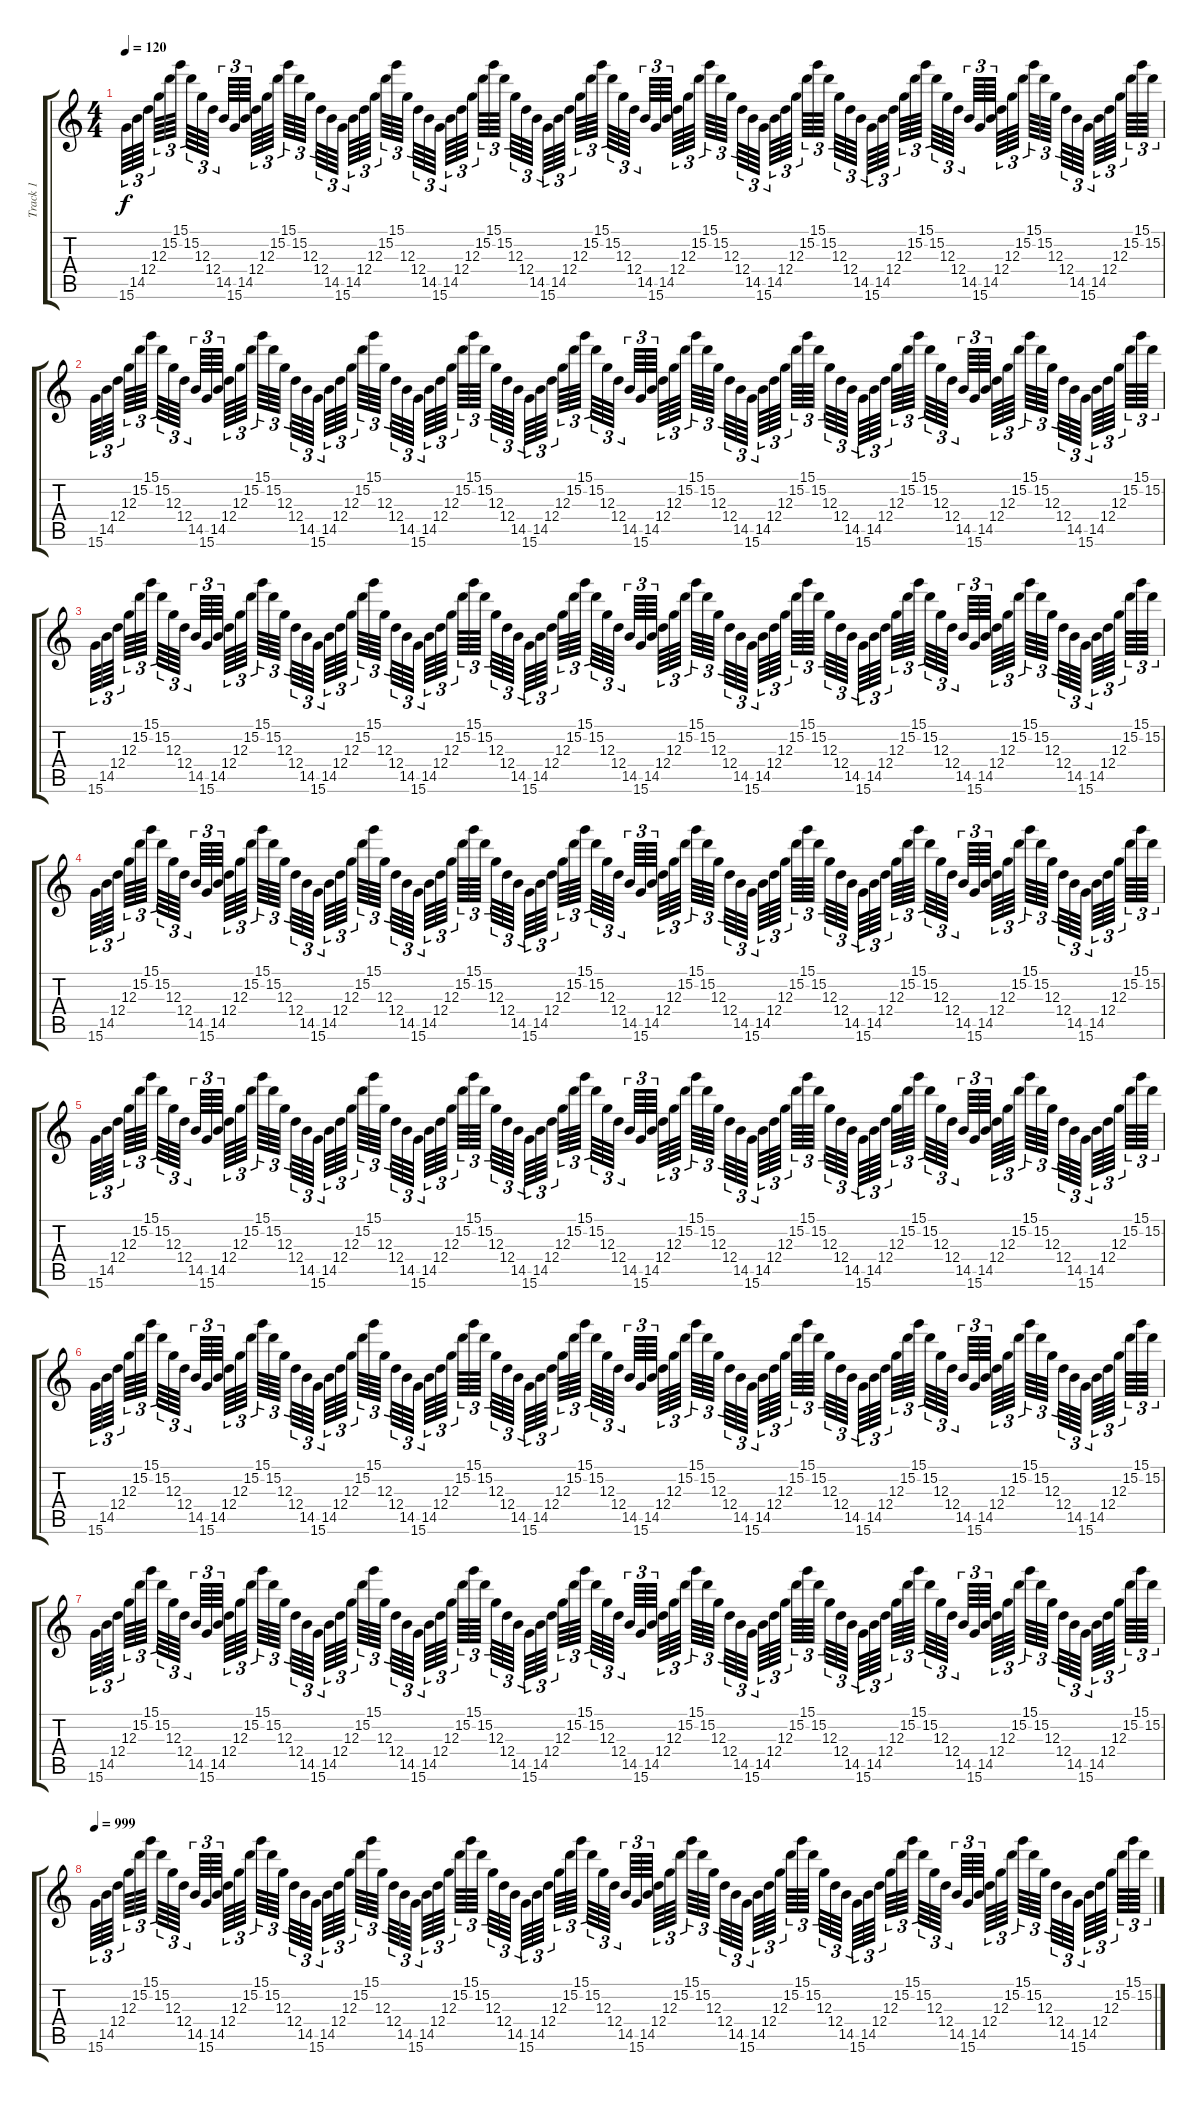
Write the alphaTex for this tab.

\track ("Track 1" "Track 1") {instrument overdrivenguitar}
\staff {score tabs}
\tuning (E4 B3 G3 D3 A2 E2) {hide}
\ts (4 4)
\tempo 120
\clef g2
\ks c
15.6.64{tu (3 2) dy f} 14.5.64{tu (3 2)} 12.4.64{tu (3 2) beam splitsecondary} 12.3.64{tu (3 2)} 15.2.64{tu (3 2)} 15.1.64{tu (3 2) beam splitsecondary} 15.2.64{tu (3 2)} 12.3.64{tu (3 2)} 12.4.64{tu (3 2) beam splitsecondary} 14.5.64{tu (3 2)} 15.6.64{tu (3 2)} 14.5.64{tu (3 2) beam splitsecondary} 12.4.64{tu (3 2)} 12.3.64{tu (3 2)} 15.2.64{tu (3 2) beam splitsecondary} 15.1.64{tu (3 2)} 15.2.64{tu (3 2)} 12.3.64{tu (3 2) beam splitsecondary} 12.4.64{tu (3 2)} 14.5.64{tu (3 2)} 15.6.64{tu (3 2) beam splitsecondary} 14.5.64{tu (3 2)} 12.4.64{tu (3 2)} 12.3.64{tu (3 2)} 15.2.64{tu (3 2)} 15.1.64{tu (3 2)} 12.3.64{tu (3 2) beam splitsecondary} 12.4.64{tu (3 2)} 14.5.64{tu (3 2)} 15.6.64{tu (3 2) beam splitsecondary} 14.5.64{tu (3 2)} 12.4.64{tu (3 2)} 12.3.64{tu (3 2) beam splitsecondary} 15.2.64{tu (3 2)} 15.1.64{tu (3 2)} 15.2.64{tu (3 2) beam splitsecondary} 12.3.64{tu (3 2)} 12.4.64{tu (3 2)} 14.5.64{tu (3 2) beam splitsecondary} 15.6.64{tu (3 2)} 14.5.64{tu (3 2)} 12.4.64{tu (3 2) beam splitsecondary} 12.3.64{tu (3 2)} 15.2.64{tu (3 2)} 15.1.64{tu (3 2) beam splitsecondary} 15.2.64{tu (3 2)} 12.3.64{tu (3 2)} 12.4.64{tu (3 2)} 14.5.64{tu (3 2)} 15.6.64{tu (3 2)} 14.5.64{tu (3 2) beam splitsecondary} 12.4.64{tu (3 2)} 12.3.64{tu (3 2)} 15.2.64{tu (3 2) beam splitsecondary} 15.1.64{tu (3 2)} 15.2.64{tu (3 2)} 12.3.64{tu (3 2) beam splitsecondary} 12.4.64{tu (3 2)} 14.5.64{tu (3 2)} 15.6.64{tu (3 2) beam splitsecondary} 14.5.64{tu (3 2)} 12.4.64{tu (3 2)} 12.3.64{tu (3 2) beam splitsecondary} 15.2.64{tu (3 2)} 15.1.64{tu (3 2)} 15.2.64{tu (3 2) beam splitsecondary} 12.3.64{tu (3 2)} 12.4.64{tu (3 2)} 14.5.64{tu (3 2) beam splitsecondary} 15.6.64{tu (3 2)} 14.5.64{tu (3 2)} 12.4.64{tu (3 2)} 12.3.64{tu (3 2)} 15.2.64{tu (3 2)} 15.1.64{tu (3 2) beam splitsecondary} 15.2.64{tu (3 2)} 12.3.64{tu (3 2)} 12.4.64{tu (3 2) beam splitsecondary} 14.5.64{tu (3 2)} 15.6.64{tu (3 2)} 14.5.64{tu (3 2) beam splitsecondary} 12.4.64{tu (3 2)} 12.3.64{tu (3 2)} 15.2.64{tu (3 2) beam splitsecondary} 15.1.64{tu (3 2)} 15.2.64{tu (3 2)} 12.3.64{tu (3 2) beam splitsecondary} 12.4.64{tu (3 2)} 14.5.64{tu (3 2)} 15.6.64{tu (3 2) beam splitsecondary} 14.5.64{tu (3 2)} 12.4.64{tu (3 2)} 12.3.64{tu (3 2) beam splitsecondary} 15.2.64{tu (3 2)} 15.1.64{tu (3 2)} 15.2.64{tu (3 2)} |
15.6.64{tu (3 2)} 14.5.64{tu (3 2)} 12.4.64{tu (3 2) beam splitsecondary} 12.3.64{tu (3 2)} 15.2.64{tu (3 2)} 15.1.64{tu (3 2) beam splitsecondary} 15.2.64{tu (3 2)} 12.3.64{tu (3 2)} 12.4.64{tu (3 2) beam splitsecondary} 14.5.64{tu (3 2)} 15.6.64{tu (3 2)} 14.5.64{tu (3 2) beam splitsecondary} 12.4.64{tu (3 2)} 12.3.64{tu (3 2)} 15.2.64{tu (3 2) beam splitsecondary} 15.1.64{tu (3 2)} 15.2.64{tu (3 2)} 12.3.64{tu (3 2) beam splitsecondary} 12.4.64{tu (3 2)} 14.5.64{tu (3 2)} 15.6.64{tu (3 2) beam splitsecondary} 14.5.64{tu (3 2)} 12.4.64{tu (3 2)} 12.3.64{tu (3 2)} 15.2.64{tu (3 2)} 15.1.64{tu (3 2)} 12.3.64{tu (3 2) beam splitsecondary} 12.4.64{tu (3 2)} 14.5.64{tu (3 2)} 15.6.64{tu (3 2) beam splitsecondary} 14.5.64{tu (3 2)} 12.4.64{tu (3 2)} 12.3.64{tu (3 2) beam splitsecondary} 15.2.64{tu (3 2)} 15.1.64{tu (3 2)} 15.2.64{tu (3 2) beam splitsecondary} 12.3.64{tu (3 2)} 12.4.64{tu (3 2)} 14.5.64{tu (3 2) beam splitsecondary} 15.6.64{tu (3 2)} 14.5.64{tu (3 2)} 12.4.64{tu (3 2) beam splitsecondary} 12.3.64{tu (3 2)} 15.2.64{tu (3 2)} 15.1.64{tu (3 2) beam splitsecondary} 15.2.64{tu (3 2)} 12.3.64{tu (3 2)} 12.4.64{tu (3 2)} 14.5.64{tu (3 2)} 15.6.64{tu (3 2)} 14.5.64{tu (3 2) beam splitsecondary} 12.4.64{tu (3 2)} 12.3.64{tu (3 2)} 15.2.64{tu (3 2) beam splitsecondary} 15.1.64{tu (3 2)} 15.2.64{tu (3 2)} 12.3.64{tu (3 2) beam splitsecondary} 12.4.64{tu (3 2)} 14.5.64{tu (3 2)} 15.6.64{tu (3 2) beam splitsecondary} 14.5.64{tu (3 2)} 12.4.64{tu (3 2)} 12.3.64{tu (3 2) beam splitsecondary} 15.2.64{tu (3 2)} 15.1.64{tu (3 2)} 15.2.64{tu (3 2) beam splitsecondary} 12.3.64{tu (3 2)} 12.4.64{tu (3 2)} 14.5.64{tu (3 2) beam splitsecondary} 15.6.64{tu (3 2)} 14.5.64{tu (3 2)} 12.4.64{tu (3 2)} 12.3.64{tu (3 2)} 15.2.64{tu (3 2)} 15.1.64{tu (3 2) beam splitsecondary} 15.2.64{tu (3 2)} 12.3.64{tu (3 2)} 12.4.64{tu (3 2) beam splitsecondary} 14.5.64{tu (3 2)} 15.6.64{tu (3 2)} 14.5.64{tu (3 2) beam splitsecondary} 12.4.64{tu (3 2)} 12.3.64{tu (3 2)} 15.2.64{tu (3 2) beam splitsecondary} 15.1.64{tu (3 2)} 15.2.64{tu (3 2)} 12.3.64{tu (3 2) beam splitsecondary} 12.4.64{tu (3 2)} 14.5.64{tu (3 2)} 15.6.64{tu (3 2) beam splitsecondary} 14.5.64{tu (3 2)} 12.4.64{tu (3 2)} 12.3.64{tu (3 2) beam splitsecondary} 15.2.64{tu (3 2)} 15.1.64{tu (3 2)} 15.2.64{tu (3 2)} |
15.6.64{tu (3 2)} 14.5.64{tu (3 2)} 12.4.64{tu (3 2) beam splitsecondary} 12.3.64{tu (3 2)} 15.2.64{tu (3 2)} 15.1.64{tu (3 2) beam splitsecondary} 15.2.64{tu (3 2)} 12.3.64{tu (3 2)} 12.4.64{tu (3 2) beam splitsecondary} 14.5.64{tu (3 2)} 15.6.64{tu (3 2)} 14.5.64{tu (3 2) beam splitsecondary} 12.4.64{tu (3 2)} 12.3.64{tu (3 2)} 15.2.64{tu (3 2) beam splitsecondary} 15.1.64{tu (3 2)} 15.2.64{tu (3 2)} 12.3.64{tu (3 2) beam splitsecondary} 12.4.64{tu (3 2)} 14.5.64{tu (3 2)} 15.6.64{tu (3 2) beam splitsecondary} 14.5.64{tu (3 2)} 12.4.64{tu (3 2)} 12.3.64{tu (3 2)} 15.2.64{tu (3 2)} 15.1.64{tu (3 2)} 12.3.64{tu (3 2) beam splitsecondary} 12.4.64{tu (3 2)} 14.5.64{tu (3 2)} 15.6.64{tu (3 2) beam splitsecondary} 14.5.64{tu (3 2)} 12.4.64{tu (3 2)} 12.3.64{tu (3 2) beam splitsecondary} 15.2.64{tu (3 2)} 15.1.64{tu (3 2)} 15.2.64{tu (3 2) beam splitsecondary} 12.3.64{tu (3 2)} 12.4.64{tu (3 2)} 14.5.64{tu (3 2) beam splitsecondary} 15.6.64{tu (3 2)} 14.5.64{tu (3 2)} 12.4.64{tu (3 2) beam splitsecondary} 12.3.64{tu (3 2)} 15.2.64{tu (3 2)} 15.1.64{tu (3 2) beam splitsecondary} 15.2.64{tu (3 2)} 12.3.64{tu (3 2)} 12.4.64{tu (3 2)} 14.5.64{tu (3 2)} 15.6.64{tu (3 2)} 14.5.64{tu (3 2) beam splitsecondary} 12.4.64{tu (3 2)} 12.3.64{tu (3 2)} 15.2.64{tu (3 2) beam splitsecondary} 15.1.64{tu (3 2)} 15.2.64{tu (3 2)} 12.3.64{tu (3 2) beam splitsecondary} 12.4.64{tu (3 2)} 14.5.64{tu (3 2)} 15.6.64{tu (3 2) beam splitsecondary} 14.5.64{tu (3 2)} 12.4.64{tu (3 2)} 12.3.64{tu (3 2) beam splitsecondary} 15.2.64{tu (3 2)} 15.1.64{tu (3 2)} 15.2.64{tu (3 2) beam splitsecondary} 12.3.64{tu (3 2)} 12.4.64{tu (3 2)} 14.5.64{tu (3 2) beam splitsecondary} 15.6.64{tu (3 2)} 14.5.64{tu (3 2)} 12.4.64{tu (3 2)} 12.3.64{tu (3 2)} 15.2.64{tu (3 2)} 15.1.64{tu (3 2) beam splitsecondary} 15.2.64{tu (3 2)} 12.3.64{tu (3 2)} 12.4.64{tu (3 2) beam splitsecondary} 14.5.64{tu (3 2)} 15.6.64{tu (3 2)} 14.5.64{tu (3 2) beam splitsecondary} 12.4.64{tu (3 2)} 12.3.64{tu (3 2)} 15.2.64{tu (3 2) beam splitsecondary} 15.1.64{tu (3 2)} 15.2.64{tu (3 2)} 12.3.64{tu (3 2) beam splitsecondary} 12.4.64{tu (3 2)} 14.5.64{tu (3 2)} 15.6.64{tu (3 2) beam splitsecondary} 14.5.64{tu (3 2)} 12.4.64{tu (3 2)} 12.3.64{tu (3 2) beam splitsecondary} 15.2.64{tu (3 2)} 15.1.64{tu (3 2)} 15.2.64{tu (3 2)} |
15.6.64{tu (3 2)} 14.5.64{tu (3 2)} 12.4.64{tu (3 2) beam splitsecondary} 12.3.64{tu (3 2)} 15.2.64{tu (3 2)} 15.1.64{tu (3 2) beam splitsecondary} 15.2.64{tu (3 2)} 12.3.64{tu (3 2)} 12.4.64{tu (3 2) beam splitsecondary} 14.5.64{tu (3 2)} 15.6.64{tu (3 2)} 14.5.64{tu (3 2) beam splitsecondary} 12.4.64{tu (3 2)} 12.3.64{tu (3 2)} 15.2.64{tu (3 2) beam splitsecondary} 15.1.64{tu (3 2)} 15.2.64{tu (3 2)} 12.3.64{tu (3 2) beam splitsecondary} 12.4.64{tu (3 2)} 14.5.64{tu (3 2)} 15.6.64{tu (3 2) beam splitsecondary} 14.5.64{tu (3 2)} 12.4.64{tu (3 2)} 12.3.64{tu (3 2)} 15.2.64{tu (3 2)} 15.1.64{tu (3 2)} 12.3.64{tu (3 2) beam splitsecondary} 12.4.64{tu (3 2)} 14.5.64{tu (3 2)} 15.6.64{tu (3 2) beam splitsecondary} 14.5.64{tu (3 2)} 12.4.64{tu (3 2)} 12.3.64{tu (3 2) beam splitsecondary} 15.2.64{tu (3 2)} 15.1.64{tu (3 2)} 15.2.64{tu (3 2) beam splitsecondary} 12.3.64{tu (3 2)} 12.4.64{tu (3 2)} 14.5.64{tu (3 2) beam splitsecondary} 15.6.64{tu (3 2)} 14.5.64{tu (3 2)} 12.4.64{tu (3 2) beam splitsecondary} 12.3.64{tu (3 2)} 15.2.64{tu (3 2)} 15.1.64{tu (3 2) beam splitsecondary} 15.2.64{tu (3 2)} 12.3.64{tu (3 2)} 12.4.64{tu (3 2)} 14.5.64{tu (3 2)} 15.6.64{tu (3 2)} 14.5.64{tu (3 2) beam splitsecondary} 12.4.64{tu (3 2)} 12.3.64{tu (3 2)} 15.2.64{tu (3 2) beam splitsecondary} 15.1.64{tu (3 2)} 15.2.64{tu (3 2)} 12.3.64{tu (3 2) beam splitsecondary} 12.4.64{tu (3 2)} 14.5.64{tu (3 2)} 15.6.64{tu (3 2) beam splitsecondary} 14.5.64{tu (3 2)} 12.4.64{tu (3 2)} 12.3.64{tu (3 2) beam splitsecondary} 15.2.64{tu (3 2)} 15.1.64{tu (3 2)} 15.2.64{tu (3 2) beam splitsecondary} 12.3.64{tu (3 2)} 12.4.64{tu (3 2)} 14.5.64{tu (3 2) beam splitsecondary} 15.6.64{tu (3 2)} 14.5.64{tu (3 2)} 12.4.64{tu (3 2)} 12.3.64{tu (3 2)} 15.2.64{tu (3 2)} 15.1.64{tu (3 2) beam splitsecondary} 15.2.64{tu (3 2)} 12.3.64{tu (3 2)} 12.4.64{tu (3 2) beam splitsecondary} 14.5.64{tu (3 2)} 15.6.64{tu (3 2)} 14.5.64{tu (3 2) beam splitsecondary} 12.4.64{tu (3 2)} 12.3.64{tu (3 2)} 15.2.64{tu (3 2) beam splitsecondary} 15.1.64{tu (3 2)} 15.2.64{tu (3 2)} 12.3.64{tu (3 2) beam splitsecondary} 12.4.64{tu (3 2)} 14.5.64{tu (3 2)} 15.6.64{tu (3 2) beam splitsecondary} 14.5.64{tu (3 2)} 12.4.64{tu (3 2)} 12.3.64{tu (3 2) beam splitsecondary} 15.2.64{tu (3 2)} 15.1.64{tu (3 2)} 15.2.64{tu (3 2)} |
15.6.64{tu (3 2)} 14.5.64{tu (3 2)} 12.4.64{tu (3 2) beam splitsecondary} 12.3.64{tu (3 2)} 15.2.64{tu (3 2)} 15.1.64{tu (3 2) beam splitsecondary} 15.2.64{tu (3 2)} 12.3.64{tu (3 2)} 12.4.64{tu (3 2) beam splitsecondary} 14.5.64{tu (3 2)} 15.6.64{tu (3 2)} 14.5.64{tu (3 2) beam splitsecondary} 12.4.64{tu (3 2)} 12.3.64{tu (3 2)} 15.2.64{tu (3 2) beam splitsecondary} 15.1.64{tu (3 2)} 15.2.64{tu (3 2)} 12.3.64{tu (3 2) beam splitsecondary} 12.4.64{tu (3 2)} 14.5.64{tu (3 2)} 15.6.64{tu (3 2) beam splitsecondary} 14.5.64{tu (3 2)} 12.4.64{tu (3 2)} 12.3.64{tu (3 2)} 15.2.64{tu (3 2)} 15.1.64{tu (3 2)} 12.3.64{tu (3 2) beam splitsecondary} 12.4.64{tu (3 2)} 14.5.64{tu (3 2)} 15.6.64{tu (3 2) beam splitsecondary} 14.5.64{tu (3 2)} 12.4.64{tu (3 2)} 12.3.64{tu (3 2) beam splitsecondary} 15.2.64{tu (3 2)} 15.1.64{tu (3 2)} 15.2.64{tu (3 2) beam splitsecondary} 12.3.64{tu (3 2)} 12.4.64{tu (3 2)} 14.5.64{tu (3 2) beam splitsecondary} 15.6.64{tu (3 2)} 14.5.64{tu (3 2)} 12.4.64{tu (3 2) beam splitsecondary} 12.3.64{tu (3 2)} 15.2.64{tu (3 2)} 15.1.64{tu (3 2) beam splitsecondary} 15.2.64{tu (3 2)} 12.3.64{tu (3 2)} 12.4.64{tu (3 2)} 14.5.64{tu (3 2)} 15.6.64{tu (3 2)} 14.5.64{tu (3 2) beam splitsecondary} 12.4.64{tu (3 2)} 12.3.64{tu (3 2)} 15.2.64{tu (3 2) beam splitsecondary} 15.1.64{tu (3 2)} 15.2.64{tu (3 2)} 12.3.64{tu (3 2) beam splitsecondary} 12.4.64{tu (3 2)} 14.5.64{tu (3 2)} 15.6.64{tu (3 2) beam splitsecondary} 14.5.64{tu (3 2)} 12.4.64{tu (3 2)} 12.3.64{tu (3 2) beam splitsecondary} 15.2.64{tu (3 2)} 15.1.64{tu (3 2)} 15.2.64{tu (3 2) beam splitsecondary} 12.3.64{tu (3 2)} 12.4.64{tu (3 2)} 14.5.64{tu (3 2) beam splitsecondary} 15.6.64{tu (3 2)} 14.5.64{tu (3 2)} 12.4.64{tu (3 2)} 12.3.64{tu (3 2)} 15.2.64{tu (3 2)} 15.1.64{tu (3 2) beam splitsecondary} 15.2.64{tu (3 2)} 12.3.64{tu (3 2)} 12.4.64{tu (3 2) beam splitsecondary} 14.5.64{tu (3 2)} 15.6.64{tu (3 2)} 14.5.64{tu (3 2) beam splitsecondary} 12.4.64{tu (3 2)} 12.3.64{tu (3 2)} 15.2.64{tu (3 2) beam splitsecondary} 15.1.64{tu (3 2)} 15.2.64{tu (3 2)} 12.3.64{tu (3 2) beam splitsecondary} 12.4.64{tu (3 2)} 14.5.64{tu (3 2)} 15.6.64{tu (3 2) beam splitsecondary} 14.5.64{tu (3 2)} 12.4.64{tu (3 2)} 12.3.64{tu (3 2) beam splitsecondary} 15.2.64{tu (3 2)} 15.1.64{tu (3 2)} 15.2.64{tu (3 2)} |
15.6.64{tu (3 2)} 14.5.64{tu (3 2)} 12.4.64{tu (3 2) beam splitsecondary} 12.3.64{tu (3 2)} 15.2.64{tu (3 2)} 15.1.64{tu (3 2) beam splitsecondary} 15.2.64{tu (3 2)} 12.3.64{tu (3 2)} 12.4.64{tu (3 2) beam splitsecondary} 14.5.64{tu (3 2)} 15.6.64{tu (3 2)} 14.5.64{tu (3 2) beam splitsecondary} 12.4.64{tu (3 2)} 12.3.64{tu (3 2)} 15.2.64{tu (3 2) beam splitsecondary} 15.1.64{tu (3 2)} 15.2.64{tu (3 2)} 12.3.64{tu (3 2) beam splitsecondary} 12.4.64{tu (3 2)} 14.5.64{tu (3 2)} 15.6.64{tu (3 2) beam splitsecondary} 14.5.64{tu (3 2)} 12.4.64{tu (3 2)} 12.3.64{tu (3 2)} 15.2.64{tu (3 2)} 15.1.64{tu (3 2)} 12.3.64{tu (3 2) beam splitsecondary} 12.4.64{tu (3 2)} 14.5.64{tu (3 2)} 15.6.64{tu (3 2) beam splitsecondary} 14.5.64{tu (3 2)} 12.4.64{tu (3 2)} 12.3.64{tu (3 2) beam splitsecondary} 15.2.64{tu (3 2)} 15.1.64{tu (3 2)} 15.2.64{tu (3 2) beam splitsecondary} 12.3.64{tu (3 2)} 12.4.64{tu (3 2)} 14.5.64{tu (3 2) beam splitsecondary} 15.6.64{tu (3 2)} 14.5.64{tu (3 2)} 12.4.64{tu (3 2) beam splitsecondary} 12.3.64{tu (3 2)} 15.2.64{tu (3 2)} 15.1.64{tu (3 2) beam splitsecondary} 15.2.64{tu (3 2)} 12.3.64{tu (3 2)} 12.4.64{tu (3 2)} 14.5.64{tu (3 2)} 15.6.64{tu (3 2)} 14.5.64{tu (3 2) beam splitsecondary} 12.4.64{tu (3 2)} 12.3.64{tu (3 2)} 15.2.64{tu (3 2) beam splitsecondary} 15.1.64{tu (3 2)} 15.2.64{tu (3 2)} 12.3.64{tu (3 2) beam splitsecondary} 12.4.64{tu (3 2)} 14.5.64{tu (3 2)} 15.6.64{tu (3 2) beam splitsecondary} 14.5.64{tu (3 2)} 12.4.64{tu (3 2)} 12.3.64{tu (3 2) beam splitsecondary} 15.2.64{tu (3 2)} 15.1.64{tu (3 2)} 15.2.64{tu (3 2) beam splitsecondary} 12.3.64{tu (3 2)} 12.4.64{tu (3 2)} 14.5.64{tu (3 2) beam splitsecondary} 15.6.64{tu (3 2)} 14.5.64{tu (3 2)} 12.4.64{tu (3 2)} 12.3.64{tu (3 2)} 15.2.64{tu (3 2)} 15.1.64{tu (3 2) beam splitsecondary} 15.2.64{tu (3 2)} 12.3.64{tu (3 2)} 12.4.64{tu (3 2) beam splitsecondary} 14.5.64{tu (3 2)} 15.6.64{tu (3 2)} 14.5.64{tu (3 2) beam splitsecondary} 12.4.64{tu (3 2)} 12.3.64{tu (3 2)} 15.2.64{tu (3 2) beam splitsecondary} 15.1.64{tu (3 2)} 15.2.64{tu (3 2)} 12.3.64{tu (3 2) beam splitsecondary} 12.4.64{tu (3 2)} 14.5.64{tu (3 2)} 15.6.64{tu (3 2) beam splitsecondary} 14.5.64{tu (3 2)} 12.4.64{tu (3 2)} 12.3.64{tu (3 2) beam splitsecondary} 15.2.64{tu (3 2)} 15.1.64{tu (3 2)} 15.2.64{tu (3 2)} |
15.6.64{tu (3 2)} 14.5.64{tu (3 2)} 12.4.64{tu (3 2) beam splitsecondary} 12.3.64{tu (3 2)} 15.2.64{tu (3 2)} 15.1.64{tu (3 2) beam splitsecondary} 15.2.64{tu (3 2)} 12.3.64{tu (3 2)} 12.4.64{tu (3 2) beam splitsecondary} 14.5.64{tu (3 2)} 15.6.64{tu (3 2)} 14.5.64{tu (3 2) beam splitsecondary} 12.4.64{tu (3 2)} 12.3.64{tu (3 2)} 15.2.64{tu (3 2) beam splitsecondary} 15.1.64{tu (3 2)} 15.2.64{tu (3 2)} 12.3.64{tu (3 2) beam splitsecondary} 12.4.64{tu (3 2)} 14.5.64{tu (3 2)} 15.6.64{tu (3 2) beam splitsecondary} 14.5.64{tu (3 2)} 12.4.64{tu (3 2)} 12.3.64{tu (3 2)} 15.2.64{tu (3 2)} 15.1.64{tu (3 2)} 12.3.64{tu (3 2) beam splitsecondary} 12.4.64{tu (3 2)} 14.5.64{tu (3 2)} 15.6.64{tu (3 2) beam splitsecondary} 14.5.64{tu (3 2)} 12.4.64{tu (3 2)} 12.3.64{tu (3 2) beam splitsecondary} 15.2.64{tu (3 2)} 15.1.64{tu (3 2)} 15.2.64{tu (3 2) beam splitsecondary} 12.3.64{tu (3 2)} 12.4.64{tu (3 2)} 14.5.64{tu (3 2) beam splitsecondary} 15.6.64{tu (3 2)} 14.5.64{tu (3 2)} 12.4.64{tu (3 2) beam splitsecondary} 12.3.64{tu (3 2)} 15.2.64{tu (3 2)} 15.1.64{tu (3 2) beam splitsecondary} 15.2.64{tu (3 2)} 12.3.64{tu (3 2)} 12.4.64{tu (3 2)} 14.5.64{tu (3 2)} 15.6.64{tu (3 2)} 14.5.64{tu (3 2) beam splitsecondary} 12.4.64{tu (3 2)} 12.3.64{tu (3 2)} 15.2.64{tu (3 2) beam splitsecondary} 15.1.64{tu (3 2)} 15.2.64{tu (3 2)} 12.3.64{tu (3 2) beam splitsecondary} 12.4.64{tu (3 2)} 14.5.64{tu (3 2)} 15.6.64{tu (3 2) beam splitsecondary} 14.5.64{tu (3 2)} 12.4.64{tu (3 2)} 12.3.64{tu (3 2) beam splitsecondary} 15.2.64{tu (3 2)} 15.1.64{tu (3 2)} 15.2.64{tu (3 2) beam splitsecondary} 12.3.64{tu (3 2)} 12.4.64{tu (3 2)} 14.5.64{tu (3 2) beam splitsecondary} 15.6.64{tu (3 2)} 14.5.64{tu (3 2)} 12.4.64{tu (3 2)} 12.3.64{tu (3 2)} 15.2.64{tu (3 2)} 15.1.64{tu (3 2) beam splitsecondary} 15.2.64{tu (3 2)} 12.3.64{tu (3 2)} 12.4.64{tu (3 2) beam splitsecondary} 14.5.64{tu (3 2)} 15.6.64{tu (3 2)} 14.5.64{tu (3 2) beam splitsecondary} 12.4.64{tu (3 2)} 12.3.64{tu (3 2)} 15.2.64{tu (3 2) beam splitsecondary} 15.1.64{tu (3 2)} 15.2.64{tu (3 2)} 12.3.64{tu (3 2) beam splitsecondary} 12.4.64{tu (3 2)} 14.5.64{tu (3 2)} 15.6.64{tu (3 2) beam splitsecondary} 14.5.64{tu (3 2)} 12.4.64{tu (3 2)} 12.3.64{tu (3 2) beam splitsecondary} 15.2.64{tu (3 2)} 15.1.64{tu (3 2)} 15.2.64{tu (3 2)} |
\tempo 999
15.6.64{tu (3 2)} 14.5.64{tu (3 2)} 12.4.64{tu (3 2) beam splitsecondary} 12.3.64{tu (3 2)} 15.2.64{tu (3 2)} 15.1.64{tu (3 2) beam splitsecondary} 15.2.64{tu (3 2)} 12.3.64{tu (3 2)} 12.4.64{tu (3 2) beam splitsecondary} 14.5.64{tu (3 2)} 15.6.64{tu (3 2)} 14.5.64{tu (3 2) beam splitsecondary} 12.4.64{tu (3 2)} 12.3.64{tu (3 2)} 15.2.64{tu (3 2) beam splitsecondary} 15.1.64{tu (3 2)} 15.2.64{tu (3 2)} 12.3.64{tu (3 2) beam splitsecondary} 12.4.64{tu (3 2)} 14.5.64{tu (3 2)} 15.6.64{tu (3 2) beam splitsecondary} 14.5.64{tu (3 2)} 12.4.64{tu (3 2)} 12.3.64{tu (3 2)} 15.2.64{tu (3 2)} 15.1.64{tu (3 2)} 12.3.64{tu (3 2) beam splitsecondary} 12.4.64{tu (3 2)} 14.5.64{tu (3 2)} 15.6.64{tu (3 2) beam splitsecondary} 14.5.64{tu (3 2)} 12.4.64{tu (3 2)} 12.3.64{tu (3 2) beam splitsecondary} 15.2.64{tu (3 2)} 15.1.64{tu (3 2)} 15.2.64{tu (3 2) beam splitsecondary} 12.3.64{tu (3 2)} 12.4.64{tu (3 2)} 14.5.64{tu (3 2) beam splitsecondary} 15.6.64{tu (3 2)} 14.5.64{tu (3 2)} 12.4.64{tu (3 2) beam splitsecondary} 12.3.64{tu (3 2)} 15.2.64{tu (3 2)} 15.1.64{tu (3 2) beam splitsecondary} 15.2.64{tu (3 2)} 12.3.64{tu (3 2)} 12.4.64{tu (3 2)} 14.5.64{tu (3 2)} 15.6.64{tu (3 2)} 14.5.64{tu (3 2) beam splitsecondary} 12.4.64{tu (3 2)} 12.3.64{tu (3 2)} 15.2.64{tu (3 2) beam splitsecondary} 15.1.64{tu (3 2)} 15.2.64{tu (3 2)} 12.3.64{tu (3 2) beam splitsecondary} 12.4.64{tu (3 2)} 14.5.64{tu (3 2)} 15.6.64{tu (3 2) beam splitsecondary} 14.5.64{tu (3 2)} 12.4.64{tu (3 2)} 12.3.64{tu (3 2) beam splitsecondary} 15.2.64{tu (3 2)} 15.1.64{tu (3 2)} 15.2.64{tu (3 2) beam splitsecondary} 12.3.64{tu (3 2)} 12.4.64{tu (3 2)} 14.5.64{tu (3 2) beam splitsecondary} 15.6.64{tu (3 2)} 14.5.64{tu (3 2)} 12.4.64{tu (3 2)} 12.3.64{tu (3 2)} 15.2.64{tu (3 2)} 15.1.64{tu (3 2) beam splitsecondary} 15.2.64{tu (3 2)} 12.3.64{tu (3 2)} 12.4.64{tu (3 2) beam splitsecondary} 14.5.64{tu (3 2)} 15.6.64{tu (3 2)} 14.5.64{tu (3 2) beam splitsecondary} 12.4.64{tu (3 2)} 12.3.64{tu (3 2)} 15.2.64{tu (3 2) beam splitsecondary} 15.1.64{tu (3 2)} 15.2.64{tu (3 2)} 12.3.64{tu (3 2) beam splitsecondary} 12.4.64{tu (3 2)} 14.5.64{tu (3 2)} 15.6.64{tu (3 2) beam splitsecondary} 14.5.64{tu (3 2)} 12.4.64{tu (3 2)} 12.3.64{tu (3 2) beam splitsecondary} 15.2.64{tu (3 2)} 15.1.64{tu (3 2)} 15.2.64{tu (3 2)}
